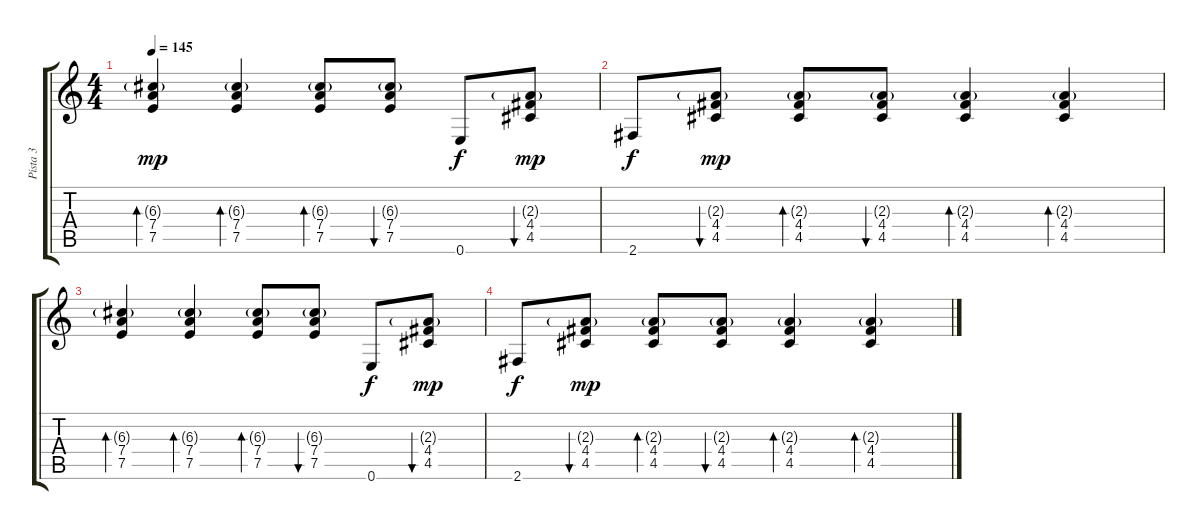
\track ("Pista 3" "Pista 3") {instrument electricguitarmuted}
\staff {score tabs}
\tuning (E4 B3 G3 D3 A2 E2) {hide}
\ts (4 4)
\tempo 145
\clef g2
\ks c
(6.3{g} 7.4 7.5).4{bd 30 dy mp} (6.3{g} 7.4 7.5).4{bd 30} (6.3{g} 7.4 7.5).8{bd 30} (6.3{g} 7.4 7.5).8{bu 30} 0.6.8{dy f} (2.3{g} 4.4 4.5).8{bu 30 dy mp} |
2.6.8{dy f} (2.3{g} 4.4 4.5).8{bu 30 dy mp} (2.3{g} 4.4 4.5).8{bd 30} (2.3{g} 4.4 4.5).8{bu 30} (2.3{g} 4.4 4.5).4{bd 30} (2.3{g} 4.4 4.5).4{bd 30} |
(6.3{g} 7.4 7.5).4{bd 30} (6.3{g} 7.4 7.5).4{bd 30} (6.3{g} 7.4 7.5).8{bd 30} (6.3{g} 7.4 7.5).8{bu 30} 0.6.8{dy f} (2.3{g} 4.4 4.5).8{bu 30 dy mp} |
2.6.8{dy f} (2.3{g} 4.4 4.5).8{bu 30 dy mp} (2.3{g} 4.4 4.5).8{bd 30} (2.3{g} 4.4 4.5).8{bu 30} (2.3{g} 4.4 4.5).4{bd 30} (2.3{g} 4.4 4.5).4{bd 30}
